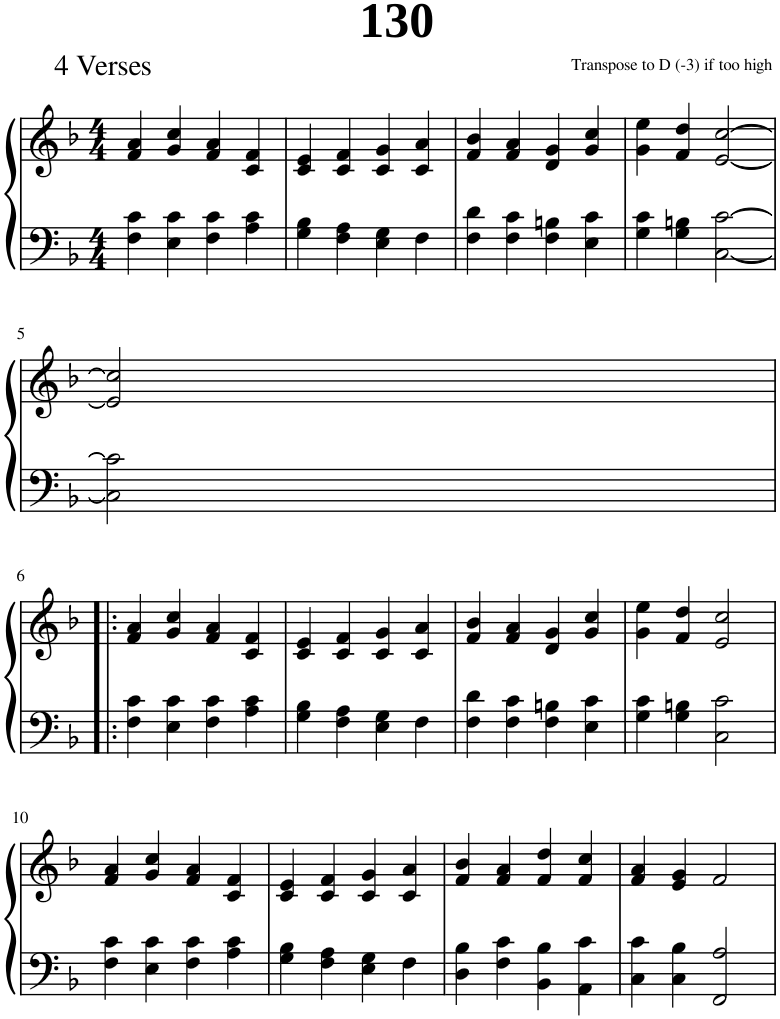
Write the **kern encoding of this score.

**kern	**kern
*part1	*part1
*staff2	*staff1
*I"Piano	*
*I'Pno.	*
*clefF4	*clefG2
*k[b-]	*k[b-]
*M4/4	*M4/4
=1	=1
4F\ 4c\	4f/ 4a/
4E\ 4c\	4g/ 4cc/
4F\ 4c\	4f/ 4a/
4A\ 4c\	4c/ 4f/
=2	=2
4G\ 4B-\	4c/ 4e/
4F\ 4A\	4c/ 4f/
4E\ 4G\	4c/ 4g/
4F\	4c/ 4a/
=3	=3
4F\ 4d\	4f/ 4b-/
4F\ 4c\	4f/ 4a/
4F\ 4Bn\	4d/ 4g/
4E\ 4c\	4g/ 4cc/
=4	=4
4G\ 4c\	4g\ 4ee\
4G\ 4Bn\	4f/ 4dd/
[2C\ [2c\	[2e/ [2cc/
!!LO:LB:g=z
=5	=5
2C\] 2c\]	2e/] 2cc/]
!!LO:LB:g=z
=6!|:	=6!|:
4F\ 4c\	4f/ 4a/
4E\ 4c\	4g/ 4cc/
4F\ 4c\	4f/ 4a/
4A\ 4c\	4c/ 4f/
=7	=7
4G\ 4B-\	4c/ 4e/
4F\ 4A\	4c/ 4f/
4E\ 4G\	4c/ 4g/
4F\	4c/ 4a/
=8	=8
4F\ 4d\	4f/ 4b-/
4F\ 4c\	4f/ 4a/
4F\ 4Bn\	4d/ 4g/
4E\ 4c\	4g/ 4cc/
=9	=9
4G\ 4c\	4g\ 4ee\
4G\ 4Bn\	4f/ 4dd/
2C\ 2c\	2e/ 2cc/
!!LO:LB:g=z
=10	=10
4F\ 4c\	4f/ 4a/
4E\ 4c\	4g/ 4cc/
4F\ 4c\	4f/ 4a/
4A\ 4c\	4c/ 4f/
=11	=11
4G\ 4B-\	4c/ 4e/
4F\ 4A\	4c/ 4f/
4E\ 4G\	4c/ 4g/
4F\	4c/ 4a/
=12	=12
4D\ 4B-\	4f/ 4b-/
4F\ 4c\	4f/ 4a/
4BB-\ 4B-\	4f/ 4dd/
4AA\ 4c\	4f/ 4cc/
=13	=13
4C\ 4c\	4f/ 4a/
4C\ 4B-\	4e/ 4g/
2FF/ 2A/	2f/
=	=
*-	*-
